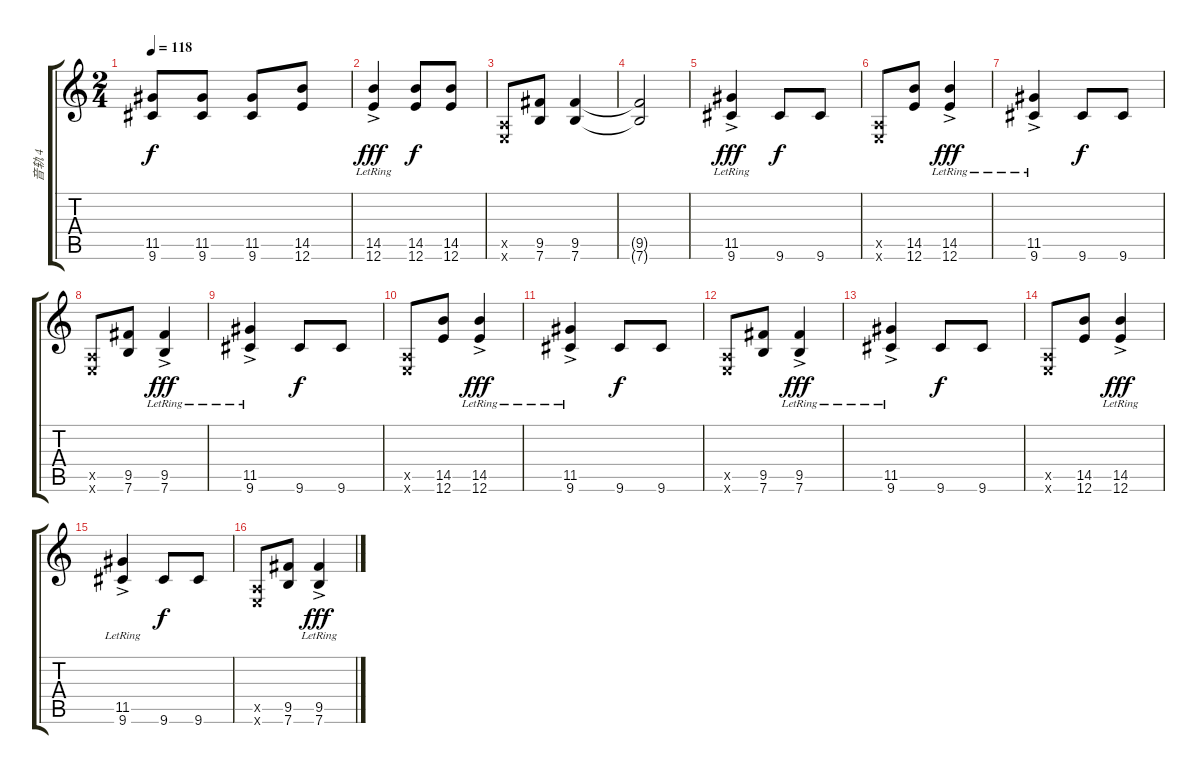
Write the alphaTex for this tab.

\track ("音轨 4" "音轨 4") {instrument electricguitarmuted}
\staff {score tabs}
\tuning (E4 B3 G3 D3 A2 E2) {hide}
\ts (2 4)
\tempo 118
\clef g2
\ks c
(11.5 9.6).8{dy f} (11.5 9.6).8 (11.5 9.6).8 (14.5 12.6).8 |
(14.5{lr} 12.6{ac lr}).4{dy fff} (14.5 12.6).8{dy f} (14.5 12.6).8 |
(0.5{x} 0.6{x}).8 (9.5 7.6).8 (9.5 7.6).4 |
(9.5{t} 7.6{t}).2 |
(11.5{ac lr} 9.6{ac lr}).4{dy fff} 9.6.8{dy f} 9.6.8 |
(0.5{x} 0.6{x}).8 (14.5 12.6).8 (14.5{ac lr} 12.6{ac lr}).4{dy fff} |
(11.5{ac lr} 9.6{ac lr}).4 9.6.8{dy f} 9.6.8 |
(0.5{x} 0.6{x}).8 (9.5 7.6).8 (9.5{ac lr} 7.6{ac lr}).4{dy fff} |
(11.5{ac lr} 9.6{ac lr}).4 9.6.8{dy f} 9.6.8 |
(0.5{x} 0.6{x}).8 (14.5 12.6).8 (14.5{ac lr} 12.6{ac lr}).4{dy fff} |
(11.5{ac lr} 9.6{ac lr}).4 9.6.8{dy f} 9.6.8 |
(0.5{x} 0.6{x}).8 (9.5 7.6).8 (9.5{ac lr} 7.6{ac lr}).4{dy fff} |
(11.5{ac lr} 9.6{ac lr}).4 9.6.8{dy f} 9.6.8 |
(0.5{x} 0.6{x}).8 (14.5 12.6).8 (14.5{ac lr} 12.6{ac lr}).4{dy fff} |
(11.5{ac lr} 9.6{ac lr}).4 9.6.8{dy f} 9.6.8 |
(0.5{x} 0.6{x}).8 (9.5 7.6).8 (9.5{ac lr} 7.6{ac lr}).4{dy fff}
